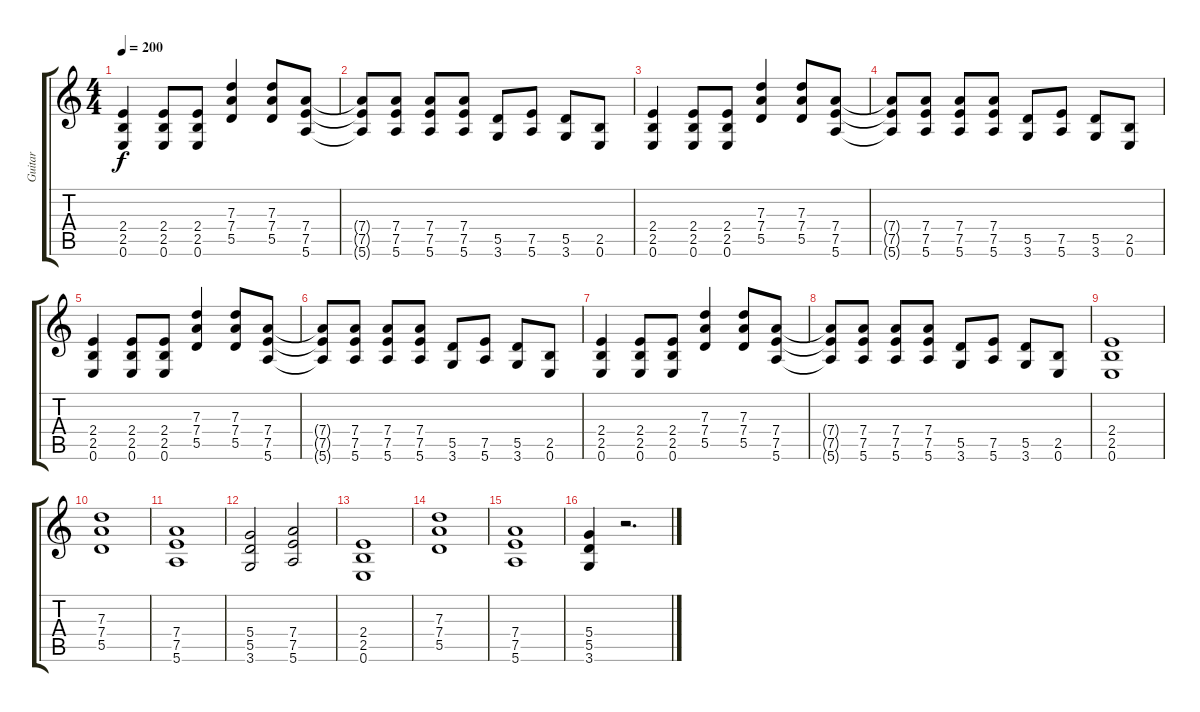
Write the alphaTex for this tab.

\track ("Guitar" "Guitar") {instrument distortionguitar}
\staff {score tabs}
\tuning (E4 B3 G3 D3 A2 E2) {hide}
\ts (4 4)
\tempo 200
\clef g2
\ks c
(2.4 2.5 0.6).4{dy f} (2.4 2.5 0.6).8 (2.4 2.5 0.6).8 (7.3 7.4 5.5).4 (7.3 7.4 5.5).8 (7.4 7.5 5.6).8 |
(7.4{t} 7.5{t} 5.6{t}).8 (7.4 7.5 5.6).8 (7.4 7.5 5.6).8 (7.4 7.5 5.6).8 (5.5 3.6).8 (7.5 5.6).8 (5.5 3.6).8 (2.5 0.6).8 |
(2.4 2.5 0.6).4 (2.4 2.5 0.6).8 (2.4 2.5 0.6).8 (7.3 7.4 5.5).4 (7.3 7.4 5.5).8 (7.4 7.5 5.6).8 |
(7.4{t} 7.5{t} 5.6{t}).8 (7.4 7.5 5.6).8 (7.4 7.5 5.6).8 (7.4 7.5 5.6).8 (5.5 3.6).8 (7.5 5.6).8 (5.5 3.6).8 (2.5 0.6).8 |
(2.4 2.5 0.6).4 (2.4 2.5 0.6).8 (2.4 2.5 0.6).8 (7.3 7.4 5.5).4 (7.3 7.4 5.5).8 (7.4 7.5 5.6).8 |
(7.4{t} 7.5{t} 5.6{t}).8 (7.4 7.5 5.6).8 (7.4 7.5 5.6).8 (7.4 7.5 5.6).8 (5.5 3.6).8 (7.5 5.6).8 (5.5 3.6).8 (2.5 0.6).8 |
(2.4 2.5 0.6).4 (2.4 2.5 0.6).8 (2.4 2.5 0.6).8 (7.3 7.4 5.5).4 (7.3 7.4 5.5).8 (7.4 7.5 5.6).8 |
(7.4{t} 7.5{t} 5.6{t}).8 (7.4 7.5 5.6).8 (7.4 7.5 5.6).8 (7.4 7.5 5.6).8 (5.5 3.6).8 (7.5 5.6).8 (5.5 3.6).8 (2.5 0.6).8 |
(2.4 2.5 0.6).1 |
(7.3 7.4 5.5).1 |
(7.4 7.5 5.6).1 |
(5.4 5.5 3.6).2 (7.4 7.5 5.6).2 |
(2.4 2.5 0.6).1 |
(7.3 7.4 5.5).1 |
(7.4 7.5 5.6).1 |
(5.4 5.5 3.6).4 r.2{d}
